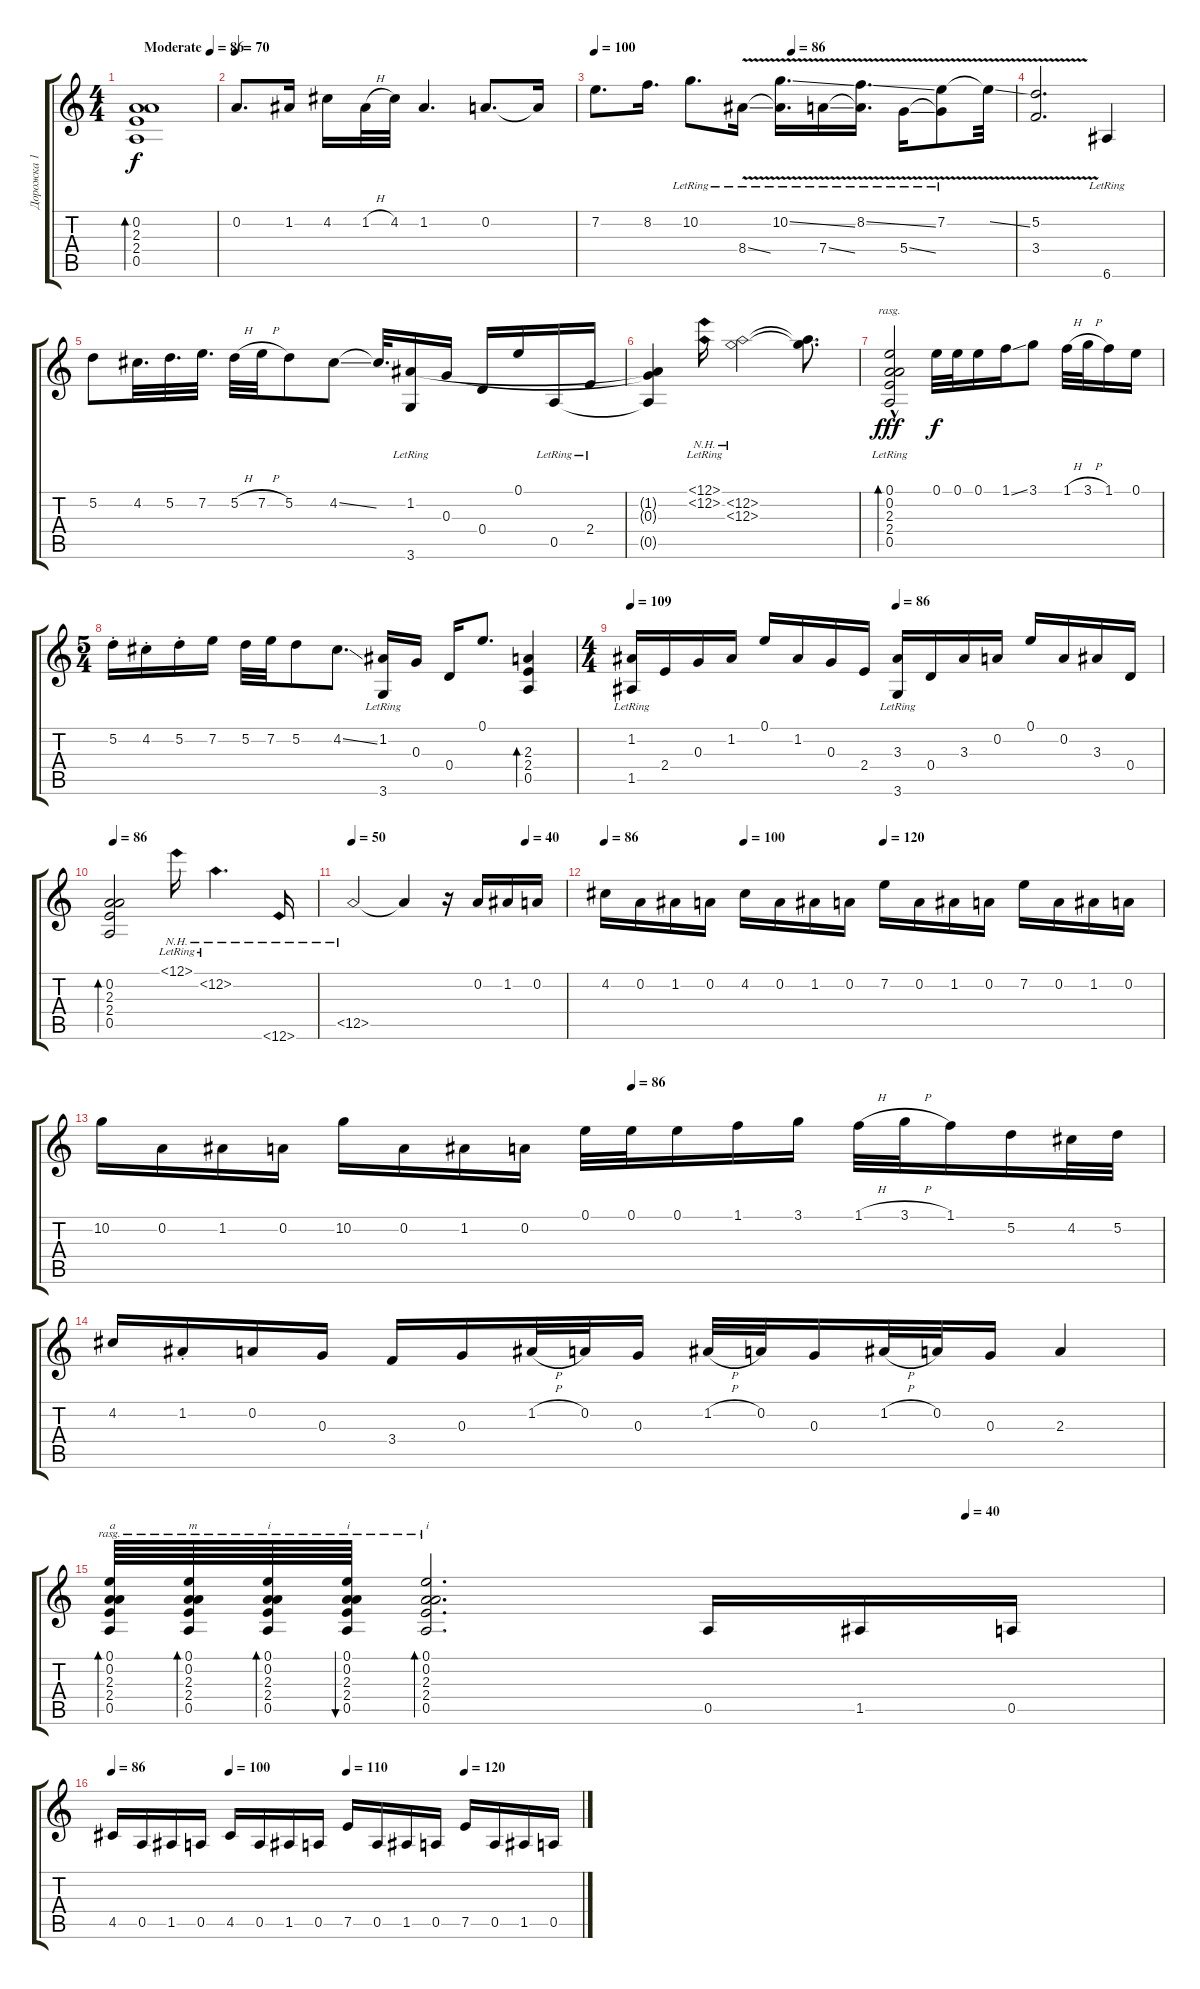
\track ("Дорожка 1" "Дорожка 1") {instrument acousticguitarsteel}
\staff {score tabs}
\tuning (E4 A3 G3 D3 A2 E2) {hide}
\ts (4 4)
\tempo (86 "Moderate")
\clef g2
\ks c
(0.2 2.3 2.4 0.5).1{bd 240 dy f instrument acousticguitarsteel} |
\tempo 70
0.2.8{d} 1.2.16 4.2.16 1.2{h}.32 4.2.32 1.2.4{d} 0.2.8{d} 0.2{t}.16 |
\tempo 100
\tempo (86 0.46875)
7.2.8{d} 8.2.16{d} 10.2{lr}.8{d} 8.4{v ss lr}.16 (10.2{v ss lr} 8.4{t}).16{d} 7.4{v ss lr}.16 (8.2{v ss lr} 7.4{t}).16{d} 5.4{v ss lr}.16 (7.2{v lr} 5.4{t}).8 7.2{ss t}.32 |
(5.2{v} 3.4{v}).2{d} 6.6{lr}.4 |
5.2.8 4.2.32{d} 5.2.32{d} 7.2.32{d} 5.2{h}.32 7.2{h}.32 5.2.8 4.2{ss}.8 4.2{t}.32{d} (1.2 3.6{lr}).16 0.3.16 0.4.16 0.1.16 0.5{lr}.16 2.4{lr}.16 |
(1.2{t} 0.3{t} 0.5{t}).4 (12.1{nh lr} 12.2{nh lr}).16 (12.2{nh} 12.3{nh}).2 (12.2{t} 12.3{t}).8{d} |
(0.1{hac lr} 0.2{hac lr} 2.3{hac} 2.4{hac lr} 0.5{hac lr}).2{bd 240 rasg ii dy fff} 0.1.32{dy f} 0.1.32 0.1.16 1.1{ss}.16 3.1.8 1.1{h}.32 3.1{h}.32 1.1.16 0.1.16 |
\ts (5 4)
5.2{st}.16 4.2{st}.16 5.2{st}.16 7.2.16 5.2.32 7.2.32 5.2.8 4.2{ss}.8{d} (1.2 3.6{lr}).16 0.3.16 0.4.16 0.1.8{d} (2.3 2.4 0.5).4{bd 480} |
\ts (4 4)
\tempo 109
\tempo (86 0.5)
(1.2{lr} 1.5{lr}).16 2.4.16 0.3.16 1.2.16 0.1.16 1.2.16 0.3.16 2.4.16 (3.3{lr} 3.6{lr}).16 0.4.16 3.3.16 0.2.16 0.1.16 0.2.16 3.3.16 0.4.16 |
\tempo 86
(0.2 2.3 2.4 0.5).2{bd 480} 12.1{nh lr}.16 12.2{nh lr}.4{d} 12.6{nh}.16 |
\tempo 50
\tempo (40 0.8125)
12.5{nh}.2 12.5{t}.4 r.16 0.2.16 1.2.16 0.2.16 |
\tempo 86
\tempo (100 0.25)
\tempo (120 0.5)
4.2.16 0.2.16 1.2.16 0.2.16 4.2.16 0.2.16 1.2.16 0.2.16 7.2.16 0.2.16 1.2.16 0.2.16 7.2.16 0.2.16 1.2.16 0.2.16 |
\tempo (86 0.5)
10.2.16 0.2.16 1.2.16 0.2.16 10.2.16 0.2.16 1.2.16 0.2.16 0.1.32 0.1.32 0.1.16 1.1.16 3.1.16 1.1{h}.32 3.1{h}.32 1.1.16 5.2.16 4.2.32 5.2.32 |
4.2.16 1.2{st}.16 0.2.16 0.3.16 3.4.16 0.3.16 1.2{h}.32 0.2.32 0.3.16 1.2{h}.32 0.2.32 0.3.16 1.2{h}.32 0.2.32 0.3.16 2.3.4 |
\tempo (40 0.8125)
(0.1 0.2 2.3 2.4 0.5).64{bd 30 rasg ii txt "a"} (0.1 0.2 2.3 2.4 0.5).64{bd 30 rasg ii txt "m"} (0.1 0.2 2.3 2.4 0.5).64{bd 30 rasg ii txt "i"} (0.1 0.2 2.3 2.4 0.5).64{bu 30 rasg ii txt "i"} (0.1 0.2 2.3 2.4 0.5).2{d bd 30 rasg ii txt "i"} 0.5.16 1.5.16 0.5.16 |
\tempo 86
\tempo (100 0.25)
\tempo (110 0.5)
\tempo (120 0.75)
4.5.16 0.5.16 1.5.16 0.5.16 4.5.16 0.5.16 1.5.16 0.5.16 7.5.16 0.5.16 1.5.16 0.5.16 7.5.16 0.5.16 1.5.16 0.5.16
